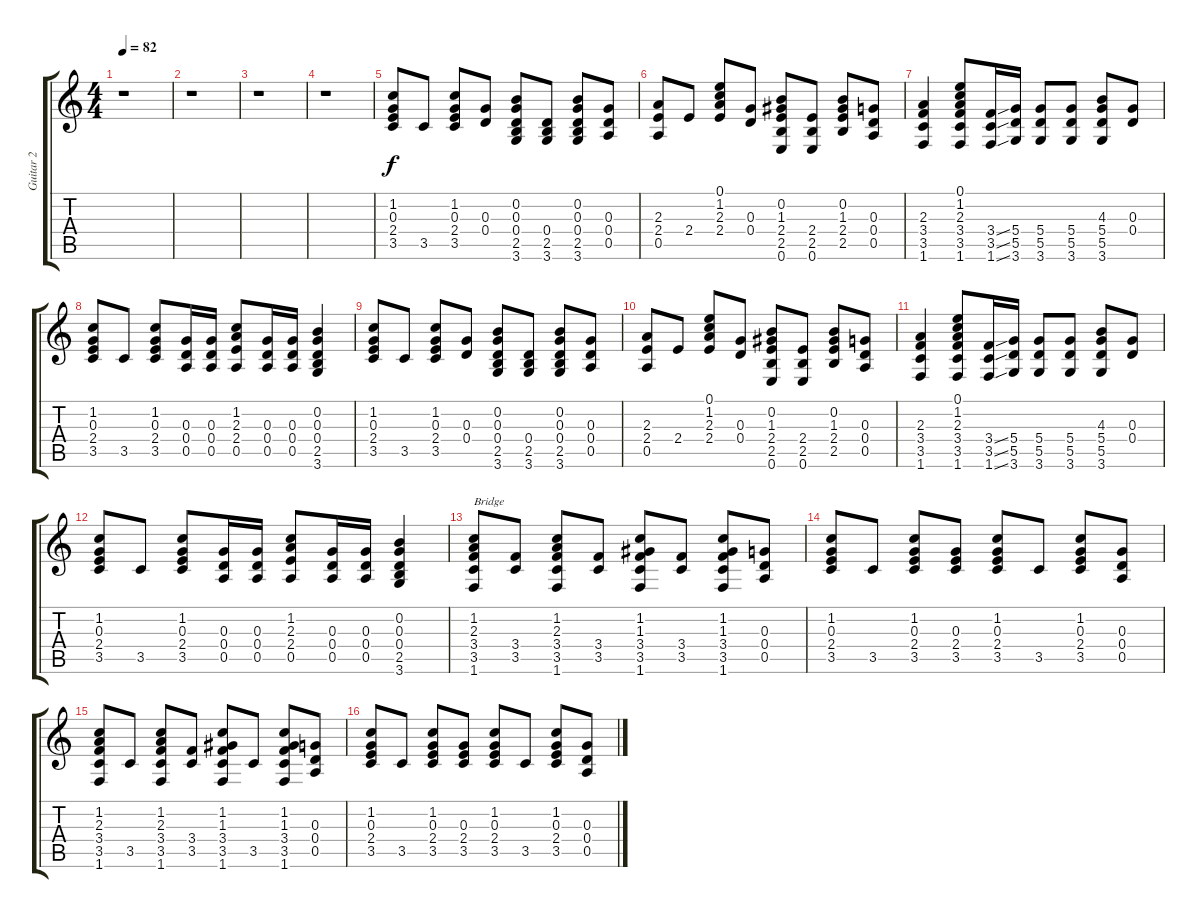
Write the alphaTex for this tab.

\track ("Guitar 2" "Guitar 2") {instrument acousticguitarsteel}
\staff {score tabs}
\tuning (E4 B3 G3 D3 A2 E2) {hide}
\ts (4 4)
\tempo 82
\clef g2
\ks c
r.1{dy f instrument acousticguitarsteel} |
r.1 |
r.1 |
r.1 |
(1.2 0.3 2.4 3.5).8 3.5.8 (1.2 0.3 2.4 3.5).8 (0.3 0.4).8 (0.2 0.3 0.4 2.5 3.6).8 (0.4 2.5 3.6).8 (0.2 0.3 0.4 2.5 3.6).8 (0.3 0.4 0.5).8 |
(2.3 2.4 0.5).8 2.4.8 (0.1 1.2 2.3 2.4).8 (0.3 0.4).8 (0.2 1.3 2.4 2.5 0.6).8 (2.4 2.5 0.6).8 (0.2 1.3 2.4 2.5).8 (0.3 0.4 0.5).8 |
(2.3 3.4 3.5 1.6).4 (0.1 1.2 2.3 3.4 3.5 1.6).8 (3.4{ss} 3.5{ss} 1.6{ss}).16 (5.4 5.5 3.6).16 (5.4 5.5 3.6).8 (5.4 5.5 3.6).8 (4.3 5.4 5.5 3.6).8 (0.3 0.4).8 |
(1.2 0.3 2.4 3.5).8 3.5.8 (1.2 0.3 2.4 3.5).8 (0.3 0.4 0.5).16 (0.3 0.4 0.5).16 (1.2 2.3 2.4 0.5).8 (0.3 0.4 0.5).16 (0.3 0.4 0.5).16 (0.2 0.3 0.4 2.5 3.6).4 |
(1.2 0.3 2.4 3.5).8 3.5.8 (1.2 0.3 2.4 3.5).8 (0.3 0.4).8 (0.2 0.3 0.4 2.5 3.6).8 (0.4 2.5 3.6).8 (0.2 0.3 0.4 2.5 3.6).8 (0.3 0.4 0.5).8 |
(2.3 2.4 0.5).8 2.4.8 (0.1 1.2 2.3 2.4).8 (0.3 0.4).8 (0.2 1.3 2.4 2.5 0.6).8 (2.4 2.5 0.6).8 (0.2 1.3 2.4 2.5).8 (0.3 0.4 0.5).8 |
(2.3 3.4 3.5 1.6).4 (0.1 1.2 2.3 3.4 3.5 1.6).8 (3.4{ss} 3.5{ss} 1.6{ss}).16 (5.4 5.5 3.6).16 (5.4 5.5 3.6).8 (5.4 5.5 3.6).8 (4.3 5.4 5.5 3.6).8 (0.3 0.4).8 |
(1.2 0.3 2.4 3.5).8 3.5.8 (1.2 0.3 2.4 3.5).8 (0.3 0.4 0.5).16 (0.3 0.4 0.5).16 (1.2 2.3 2.4 0.5).8 (0.3 0.4 0.5).16 (0.3 0.4 0.5).16 (0.2 0.3 0.4 2.5 3.6).4 |
(1.2 2.3 3.4 3.5 1.6).8{txt "Bridge"} (3.4 3.5).8 (1.2 2.3 3.4 3.5 1.6).8 (3.4 3.5).8 (1.2 1.3 3.4 3.5 1.6).8 (3.4 3.5).8 (1.2 1.3 3.4 3.5 1.6).8 (0.3 0.4 0.5).8 |
(1.2 0.3 2.4 3.5).8 3.5.8 (1.2 0.3 2.4 3.5).8 (0.3 2.4 3.5).8 (1.2 0.3 2.4 3.5).8 3.5.8 (1.2 0.3 2.4 3.5).8 (0.3 0.4 0.5).8 |
(1.2 2.3 3.4 3.5 1.6).8 3.5.8 (1.2 2.3 3.4 3.5 1.6).8 (3.4 3.5).8 (1.2 1.3 3.4 3.5 1.6).8 3.5.8 (1.2 1.3 3.4 3.5 1.6).8 (0.3 0.4 0.5).8 |
(1.2 0.3 2.4 3.5).8 3.5.8 (1.2 0.3 2.4 3.5).8 (0.3 2.4 3.5).8 (1.2 0.3 2.4 3.5).8 3.5.8 (1.2 0.3 2.4 3.5).8 (0.3 0.4 0.5).8
